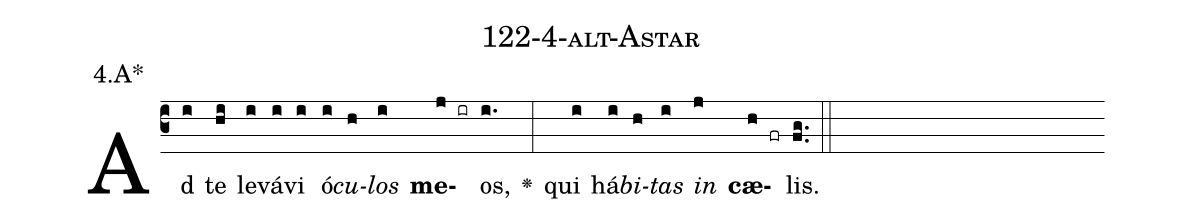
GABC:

name: 122-4-alt-Astar;
annotation: 4.A*;
%%
(c3)Ad(i) te(hi) le(i)vá(i)vi(i) ó(i)<i>cu</i>(h)<i>los</i>(i) <b>me</b>(j ir)os,(i.) <v>\greheightstar</v>(:) qui(i) há(i)<i>bi</i>(h)<i>tas</i>(i) <i>in</i>(j) <b>cæ</b>(h fr)lis.(fg..) (::)


%E(i) u(h) o(i) u(j) a(h) e.(fg..) (::)
